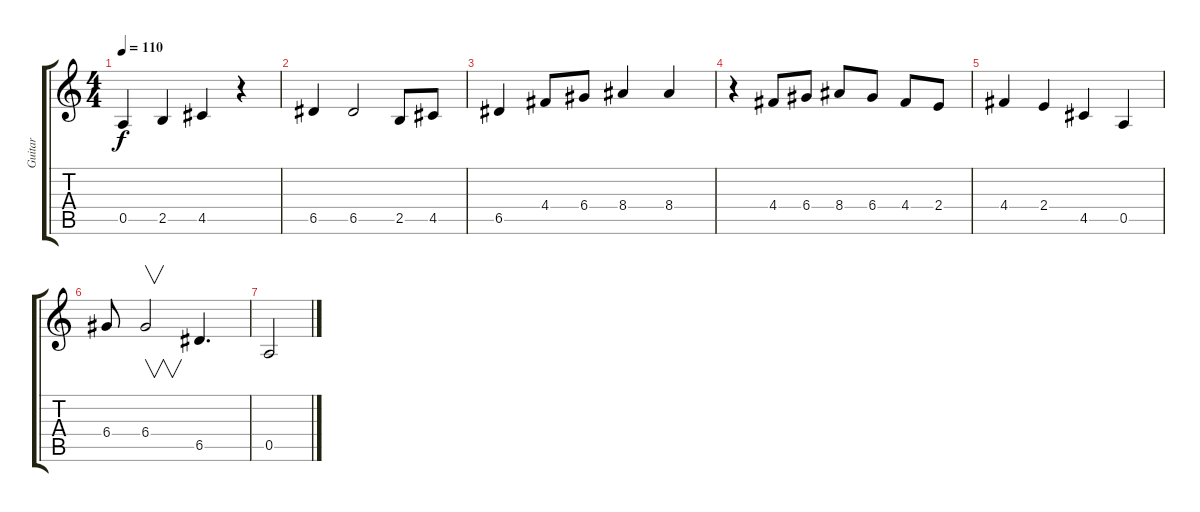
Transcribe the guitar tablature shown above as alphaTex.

\track ("Guitar" "Guitar") {instrument distortionguitar}
\staff {score tabs}
\tuning (E4 B3 G3 D3 A2 E2) {hide}
\ts (4 4)
\tempo 110
\clef g2
\ks c
0.5.4{dy f} 2.5.4 4.5.4 r.4 |
6.5.4 6.5.2 2.5.8 4.5.8 |
6.5.4 4.4.8 6.4.8 8.4.4 8.4.4 |
r.4 4.4.8 6.4.8 8.4.8 6.4.8 4.4.8 2.4.8 |
4.4.4 2.4.4 4.5.4 0.5.4 |
6.4.8 6.4.2{v} 6.5.4{d} |
0.5.2
